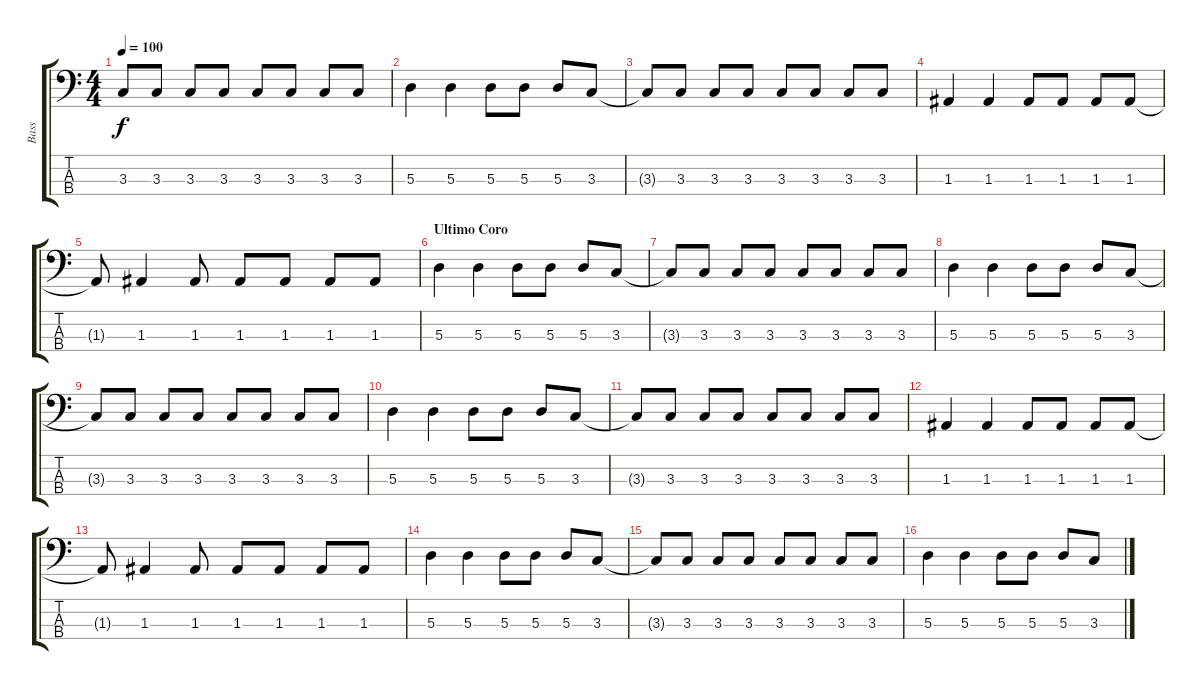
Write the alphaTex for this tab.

\track ("Bass" "Bass") {instrument electricbassfinger}
\staff {score tabs}
\tuning (G2 D2 A1 E1) {hide}
\ts (4 4)
\tempo 100
\clef f4
\ks c
3.3{t}.8{dy f} 3.3.8 3.3.8 3.3.8 3.3.8 3.3.8 3.3.8 3.3.8 |
5.3.4 5.3.4 5.3.8 5.3.8 5.3.8 3.3.8 |
3.3{t}.8 3.3.8 3.3.8 3.3.8 3.3.8 3.3.8 3.3.8 3.3.8 |
1.3.4 1.3.4 1.3.8 1.3.8 1.3.8 1.3.8 |
1.3{t}.8 1.3.4 1.3.8 1.3.8 1.3.8 1.3.8 1.3.8 |
\section ("" "Ultimo Coro")
5.3.4 5.3.4 5.3.8 5.3.8 5.3.8 3.3.8 |
3.3{t}.8 3.3.8 3.3.8 3.3.8 3.3.8 3.3.8 3.3.8 3.3.8 |
5.3.4 5.3.4 5.3.8 5.3.8 5.3.8 3.3.8 |
3.3{t}.8 3.3.8 3.3.8 3.3.8 3.3.8 3.3.8 3.3.8 3.3.8 |
5.3.4 5.3.4 5.3.8 5.3.8 5.3.8 3.3.8 |
3.3{t}.8 3.3.8 3.3.8 3.3.8 3.3.8 3.3.8 3.3.8 3.3.8 |
1.3.4 1.3.4 1.3.8 1.3.8 1.3.8 1.3.8 |
1.3{t}.8 1.3.4 1.3.8 1.3.8 1.3.8 1.3.8 1.3.8 |
5.3.4 5.3.4 5.3.8 5.3.8 5.3.8 3.3.8 |
3.3{t}.8 3.3.8 3.3.8 3.3.8 3.3.8 3.3.8 3.3.8 3.3.8 |
5.3.4 5.3.4 5.3.8 5.3.8 5.3.8 3.3.8
